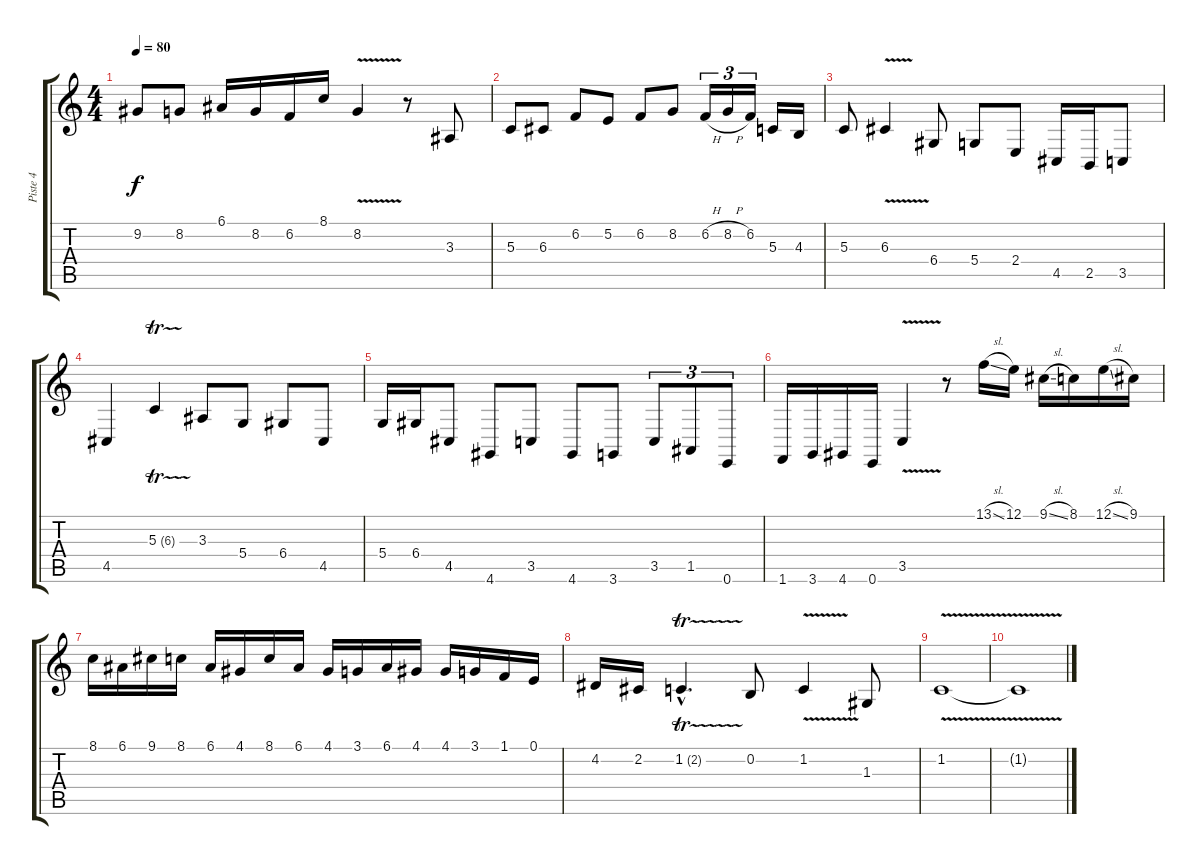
\track ("Piste 4" "Piste 4") {instrument flute}
\staff {score tabs}
\tuning (E4 B3 G3 D3 A2 E2) {hide}
\ts (4 4)
\tempo 80
\clef g2
\ks c
9.2.8{dy f} 8.2.8 6.1.16 8.2.16 6.2.16 8.1.16 8.2{v}.4 r.8 3.3.8 |
5.3.8 6.3.8 6.2.8 5.2.8 6.2.8 8.2.8 6.2{h}.16{tu (3 2)} 8.2{h}.16{tu (3 2)} 6.2.16{tu (3 2)} 5.3.16 4.3.16 |
5.3.8 6.3{v}.4 6.4.8 5.4.8 2.4.8 4.5.16 2.5.16 3.5.8 |
4.5.4 5.3{tr (6 32)}.4 3.3.8 5.4.8 6.4.8 4.5.8 |
5.4.16 6.4.16 4.5.8 4.6.8 3.5.8 4.6.8 3.6.8 3.5.8{tu (3 2)} 1.5.8{tu (3 2)} 0.6.8{tu (3 2)} |
1.6.16 3.6.16 4.6.16 0.6.16 3.5{v}.4 r.8 13.1{sl}.16 12.1.16 9.1{sl}.16 8.1.16 12.1{sl}.16 9.1.16 |
8.1.16 6.1.16 9.1.16 8.1.16 6.1.16 4.1.16 8.1.16 6.1.16 4.1.16 3.1.16 6.1.16 4.1.16 4.1.16 3.1.16 1.1.16 0.1.16 |
4.2.16 2.2.16 1.2{tr (2 32) hac}.4{d} 0.2.8 1.2{v}.4 1.3.8 |
1.2{v}.1{volume 0} |
1.2{t}.1
